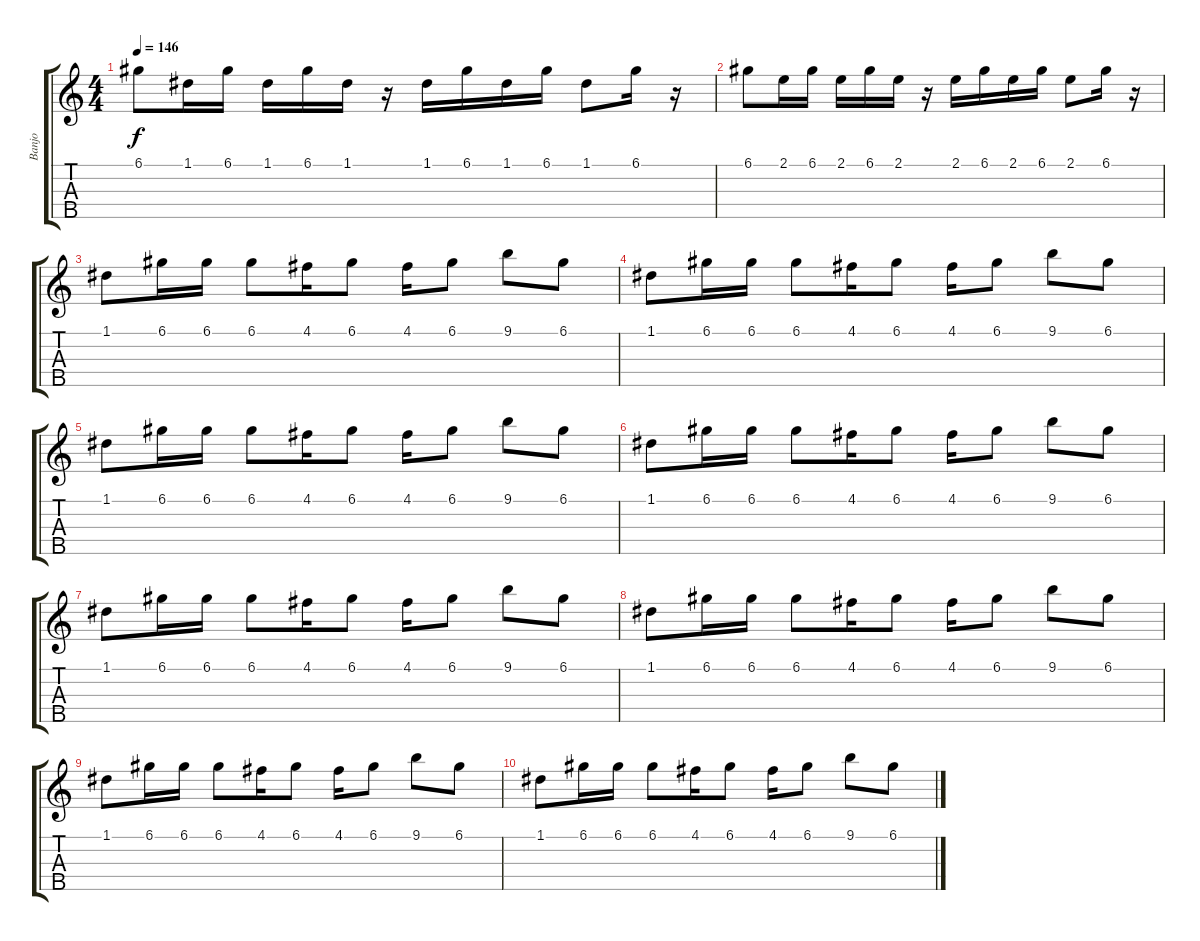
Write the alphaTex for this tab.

\track ("Banjo" "Banjo") {instrument banjo}
\staff {score tabs}
\tuning (D4 A3 Gb3 D3 A4) {hide}
\displaytranspose 12
\ts (4 4)
\tempo 146
\clef g2
\ks c
6.1.8{dy f} 1.1.16 6.1.16 1.1.16 6.1.16 1.1.16 r.16 1.1.16 6.1.16 1.1.16 6.1.16 1.1.8 6.1.16 r.16 |
6.1.8 2.1.16 6.1.16 2.1.16 6.1.16 2.1.16 r.16 2.1.16 6.1.16 2.1.16 6.1.16 2.1.8 6.1.16 r.16 |
1.1.8 6.1.16 6.1.16 6.1.8 4.1.16 6.1.8 4.1.16 6.1.8 9.1.8 6.1.8 |
1.1.8 6.1.16 6.1.16 6.1.8 4.1.16 6.1.8 4.1.16 6.1.8 9.1.8 6.1.8 |
1.1.8 6.1.16 6.1.16 6.1.8 4.1.16 6.1.8 4.1.16 6.1.8 9.1.8 6.1.8 |
1.1.8 6.1.16 6.1.16 6.1.8 4.1.16 6.1.8 4.1.16 6.1.8 9.1.8 6.1.8 |
1.1.8 6.1.16 6.1.16 6.1.8 4.1.16 6.1.8 4.1.16 6.1.8 9.1.8 6.1.8 |
1.1.8 6.1.16 6.1.16 6.1.8 4.1.16 6.1.8 4.1.16 6.1.8 9.1.8 6.1.8 |
1.1.8 6.1.16 6.1.16 6.1.8 4.1.16 6.1.8 4.1.16 6.1.8 9.1.8 6.1.8 |
1.1.8 6.1.16 6.1.16 6.1.8 4.1.16 6.1.8 4.1.16 6.1.8 9.1.8 6.1.8
